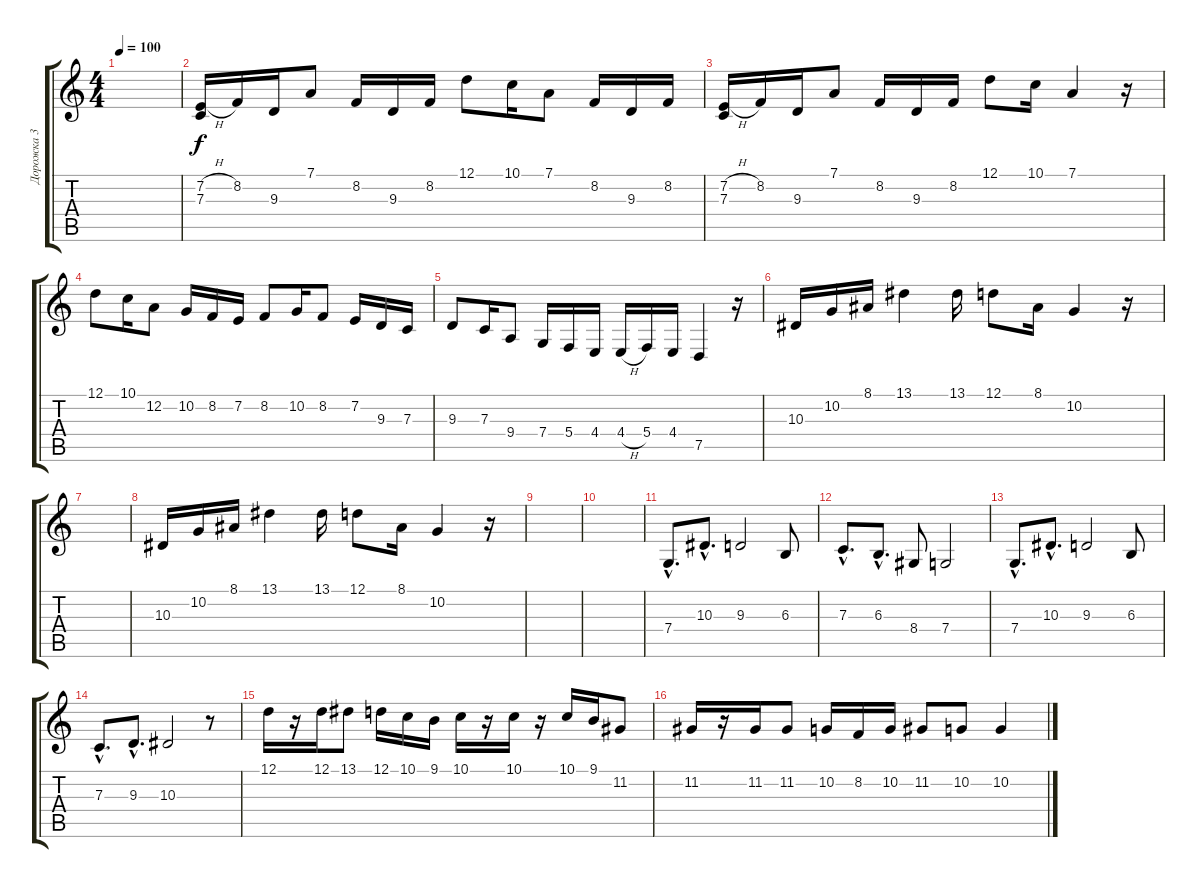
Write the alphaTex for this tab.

\track ("Дорожка 3" "Дорожка 3") {instrument sitar}
\staff {score tabs}
\tuning (D4 A3 F3 C3 G2 D2) {hide}
\ts (4 4)
\tempo 100
\clef g2
\ks c
|
(7.2{h} 7.3).16 8.2.16 9.3.16 7.1.8 8.2.16 9.3.16 8.2.16 12.1.8 10.1.16 7.1.8 8.2.16 9.3.16 8.2.16 |
(7.2{h} 7.3).16 8.2.16 9.3.16 7.1.8 8.2.16 9.3.16 8.2.16 12.1.8 10.1.16 7.1.4 r.16 |
12.1.8 10.1.16 12.2.8 10.2.16 8.2.16 7.2.16 8.2.8 10.2.16 8.2.8 7.2.16 9.3.16 7.3.16 |
9.3.8 7.3.16 9.4.8 7.4.16 5.4.16 4.4.16 4.4{h}.16 5.4.16 4.4.16 7.5.4 r.16 |
10.3.16 10.2.16 8.1.16 13.1.4 13.1.16 12.1.8 8.1.16 10.2.4 r.16 |
|
10.3.16 10.2.16 8.1.16 13.1.4 13.1.16 12.1.8 8.1.16 10.2.4 r.16 |
|
|
7.4{hac}.8{d} 10.3{hac}.8{d} 9.3.2 6.3.8 |
7.3{hac}.8{d} 6.3{hac}.8{d} 8.4.8 7.4.2 |
7.4{hac}.8{d} 10.3{hac}.8{d} 9.3.2 6.3.8 |
7.3{hac}.8{d} 9.3{hac}.8{d} 10.3.2 r.8 |
12.1.16 r.16 12.1.16 13.1.8 12.1.16 10.1.16 9.1.16 10.1.16 r.16 10.1.16 r.16 10.1.16 9.1.16 11.2.8 |
11.2.16 r.16 11.2.16 11.2.8 10.2.16 8.2.16 10.2.16 11.2.8 10.2.8 10.2.4
